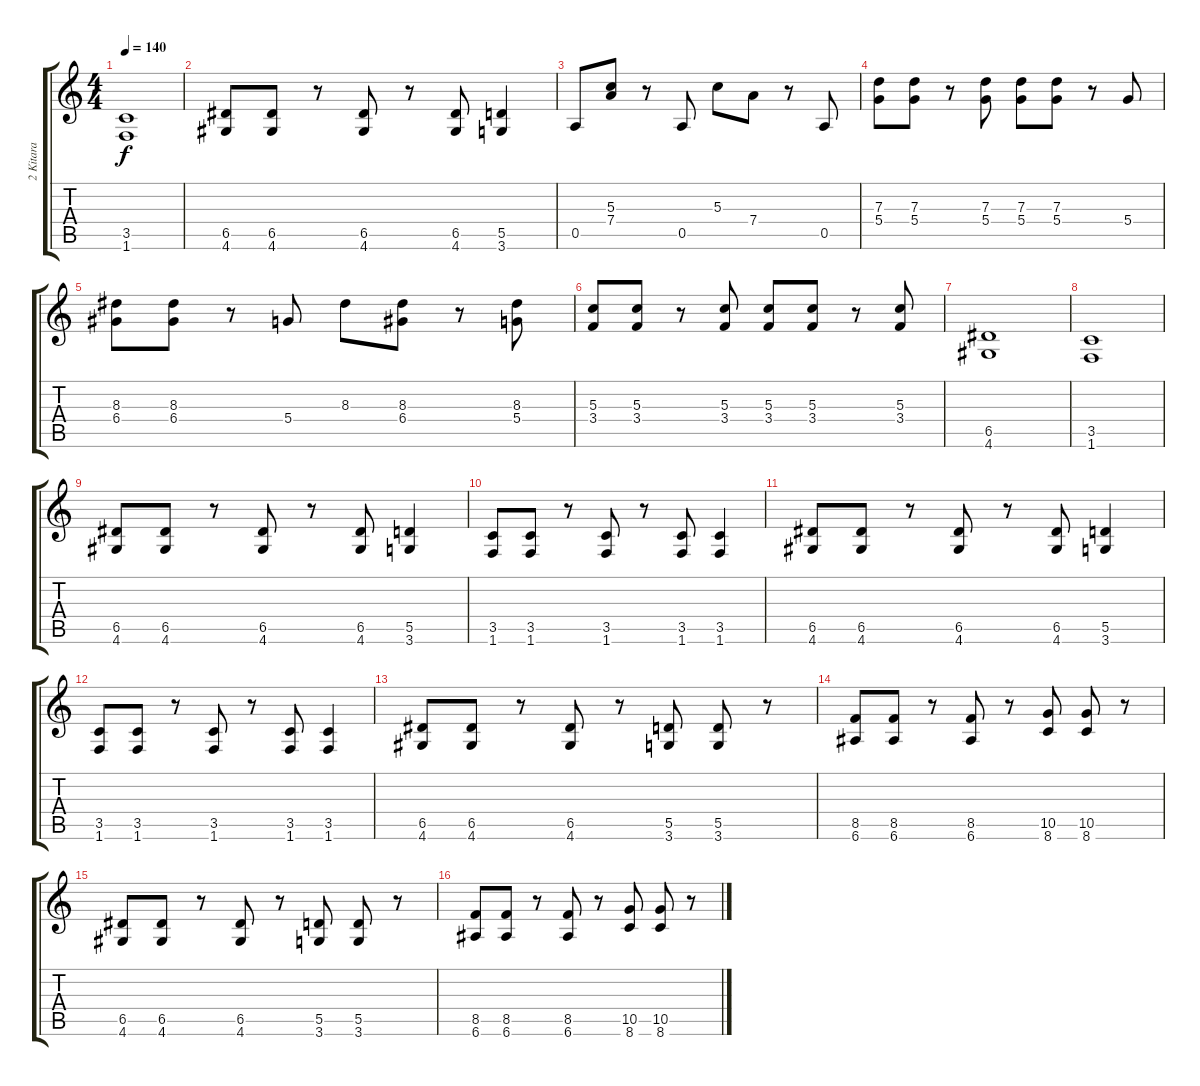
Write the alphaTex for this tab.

\track ("2 Kitara" "2 Kitara") {instrument distortionguitar}
\staff {score tabs}
\tuning (E4 B3 G3 D3 A2 E2) {hide}
\ts (4 4)
\tempo 140
\clef g2
\ks c
(3.5 1.6).1{dy f} |
(6.5 4.6).8 (6.5 4.6).8 r.8 (6.5 4.6).8 r.8 (6.5 4.6).8 (5.5 3.6).4 |
0.5.8 (5.3 7.4).8 r.8 0.5.8 5.3.8 7.4.8 r.8 0.5.8 |
(7.3 5.4).8 (7.3 5.4).8 r.8 (7.3 5.4).8 (7.3 5.4).8 (7.3 5.4).8 r.8 5.4.8 |
(8.3 6.4).8 (8.3 6.4).8 r.8 5.4.8 8.3.8 (8.3 6.4).8 r.8 (8.3 5.4).8 |
(5.3 3.4).8 (5.3 3.4).8 r.8 (5.3 3.4).8 (5.3 3.4).8 (5.3 3.4).8 r.8 (5.3 3.4).8 |
(6.5 4.6).1 |
(3.5 1.6).1 |
(6.5 4.6).8 (6.5 4.6).8 r.8 (6.5 4.6).8 r.8 (6.5 4.6).8 (5.5 3.6).4 |
(3.5 1.6).8 (3.5 1.6).8 r.8 (3.5 1.6).8 r.8 (3.5 1.6).8 (3.5 1.6).4 |
(6.5 4.6).8 (6.5 4.6).8 r.8 (6.5 4.6).8 r.8 (6.5 4.6).8 (5.5 3.6).4 |
(3.5 1.6).8 (3.5 1.6).8 r.8 (3.5 1.6).8 r.8 (3.5 1.6).8 (3.5 1.6).4 |
(6.5 4.6).8 (6.5 4.6).8 r.8 (6.5 4.6).8 r.8 (5.5 3.6).8 (5.5 3.6).8 r.8 |
(8.5 6.6).8 (8.5 6.6).8 r.8 (8.5 6.6).8 r.8 (10.5 8.6).8 (10.5 8.6).8 r.8 |
(6.5 4.6).8 (6.5 4.6).8 r.8 (6.5 4.6).8 r.8 (5.5 3.6).8 (5.5 3.6).8 r.8 |
(8.5 6.6).8 (8.5 6.6).8 r.8 (8.5 6.6).8 r.8 (10.5 8.6).8 (10.5 8.6).8 r.8
